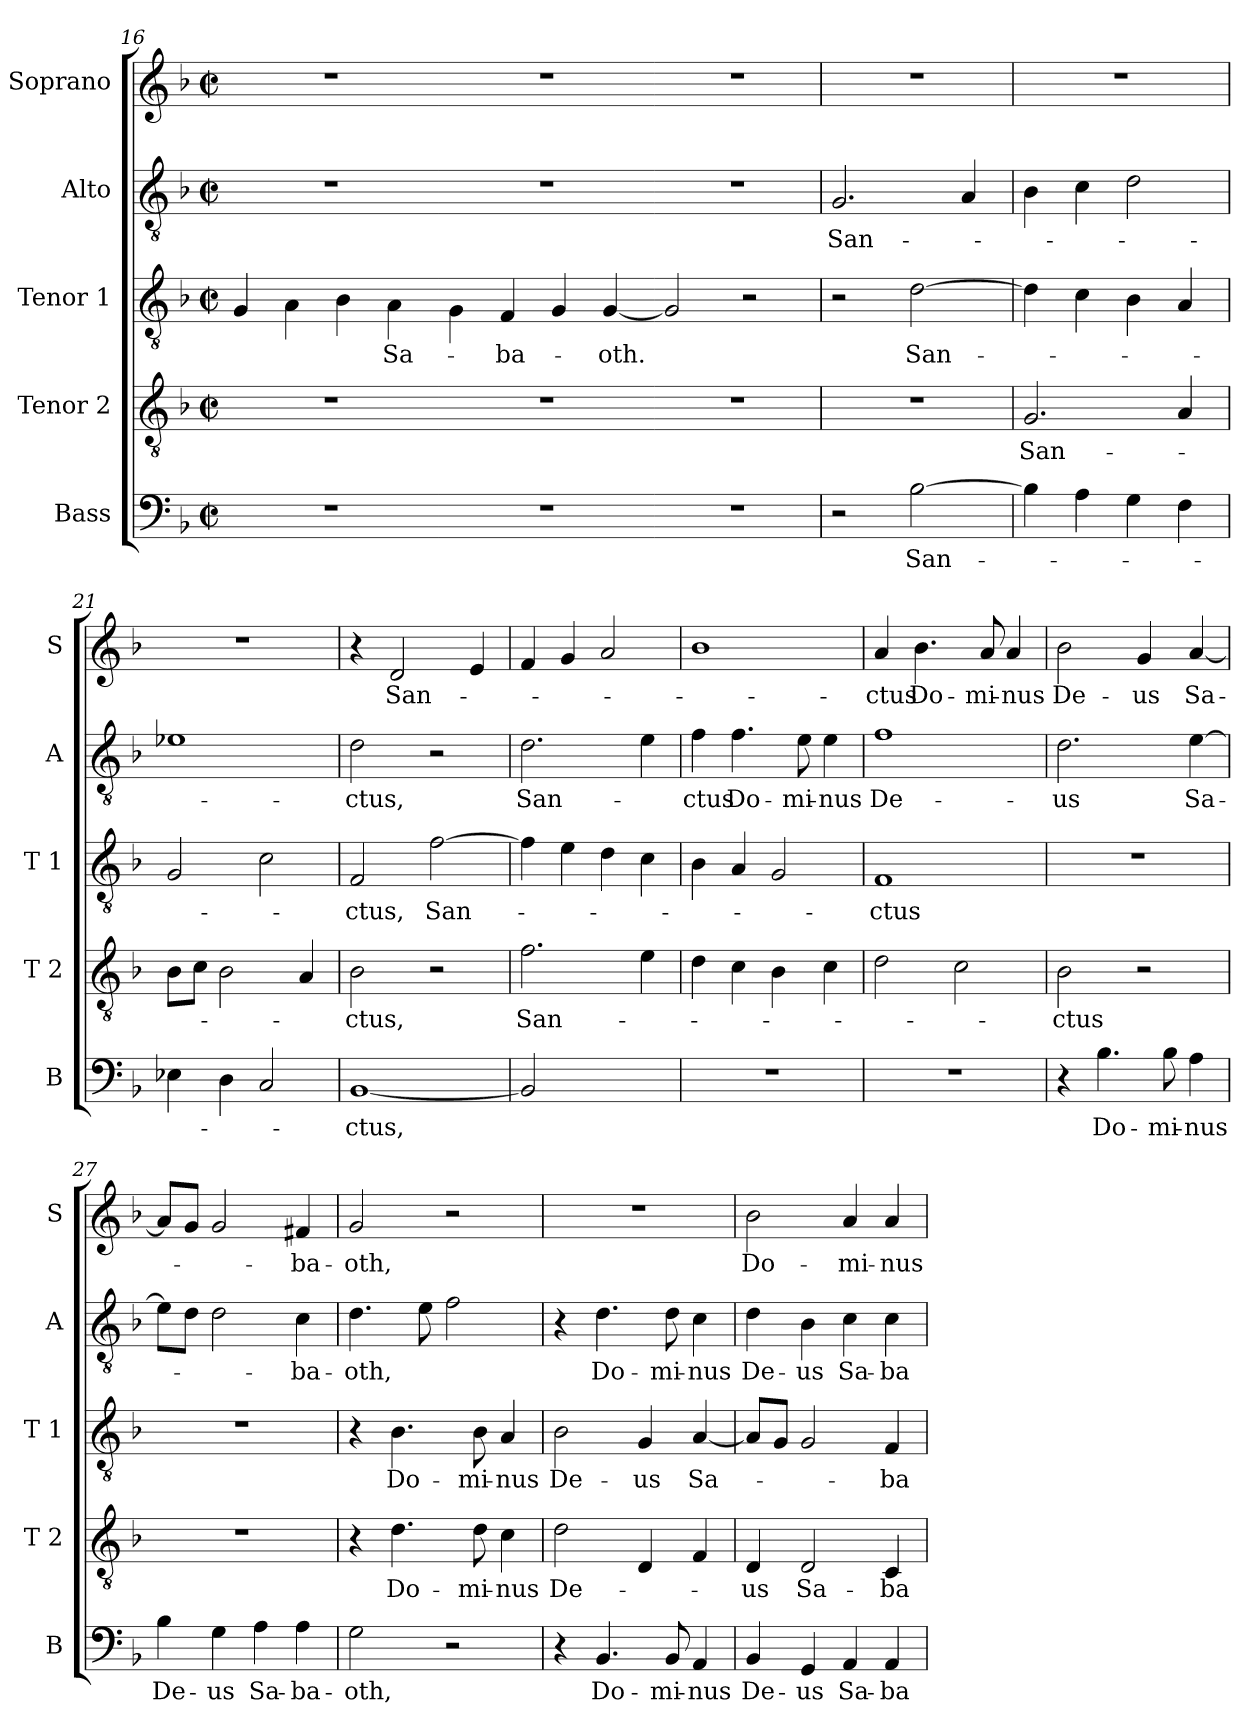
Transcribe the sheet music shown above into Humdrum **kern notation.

**kern	**text	**kern	**text	**kern	**text	**kern	**text	**kern	**text
*part5	*part5	*part4	*part4	*part3	*part3	*part2	*part2	*part1	*part1
*staff5	*staff5	*staff4	*staff4	*staff3	*staff3	*staff2	*staff2	*staff1	*staff1
*I"Bass	*	*I"Tenor 2	*	*I"Tenor 1	*	*I"Alto	*	*I"Soprano	*
*I'B	*	*I'T 2	*	*I'T 1	*	*I'A	*	*I'S	*
*clefF4	*	*clefGv2	*	*clefGv2	*	*clefGv2	*	*clefG2	*
*k[b-]	*	*k[b-]	*	*k[b-]	*	*k[b-]	*	*k[b-]	*
*F:	*	*F:	*	*F:	*	*F:	*	*F:	*
*M2/2	*	*M2/2	*	*M2/2	*	*M2/2	*	*M2/2	*
*met(c|)	*	*met(c|)	*	*met(c|)	*	*met(c|)	*	*met(c|)	*
=16	=16	=16	=16	=16	=16	=16	=16	=16	=16
1r	.	1r	.	4G/	.	1r	.	1r	.
.	.	.	.	4A\	.	.	.	.	.
.	.	.	.	4B-\	.	.	.	.	.
!	!	!	!	!	!LO:LY:b	!	!	!	!
.	.	.	.	4A\	Sa-	.	.	.	.
=17-	=17-	=17-	=17-	=17-	=17-	=17-	=17-	=17-	=17-
1r	.	1r	.	4G\	.	1r	.	1r	.
!	!	!	!	!	!LO:LY:b	!	!	!	!
.	.	.	.	4F/	-ba-	.	.	.	.
.	.	.	.	4G/	.	.	.	.	.
!	!	!	!	!	!LO:LY:b	!	!	!	!
.	.	.	.	[4G/	-oth.	.	.	.	.
=18-	=18-	=18-	=18-	=18-	=18-	=18-	=18-	=18-	=18-
1r	.	1r	.	2G/]	.	1r	.	1r	.
.	.	.	.	2r	.	.	.	.	.
!!LO:PB:g=z
=19	=19	=19	=19	=19	=19	=19	=19	=19	=19
!	!	!	!	!	!	!	!LO:LY:b	!	!
2r	.	1r	.	2r	.	2.G/	San-	1r	.
!	!LO:LY:b	!	!	!	!LO:LY:b	!	!	!	!
[2B-\	San-	.	.	[2d\	San-	.	.	.	.
.	.	.	.	.	.	4A/	.	.	.
=20	=20	=20	=20	=20	=20	=20	=20	=20	=20
!	!	!	!LO:LY:b	!	!	!	!	!	!
4B-\]	.	2.G/	San-	4d\]	.	4B-\	.	1r	.
4A\	.	.	.	4c\	.	4c\	.	.	.
4G\	.	.	.	4B-\	.	2d\	.	.	.
4F\	.	4A/	.	4A/	.	.	.	.	.
=21	=21	=21	=21	=21	=21	=21	=21	=21	=21
4E-X\	.	8B-\L	.	2G/	.	1e-X	.	1r	.
.	.	8c\J	.	.	.	.	.	.	.
4D\	.	2B-\	.	.	.	.	.	.	.
2C/	.	.	.	2c\	.	.	.	.	.
.	.	4A/	.	.	.	.	.	.	.
=22	=22	=22	=22	=22	=22	=22	=22	=22	=22
!	!LO:LY:b	!	!LO:LY:b	!	!LO:LY:b	!	!LO:LY:b	!	!
[1BB-	-ctus,	2B-\	-ctus,	2F/	-ctus,	2d\	-ctus,	4r	.
!	!	!	!	!	!	!	!	!	!LO:LY:b
.	.	.	.	.	.	.	.	2d/	San-
!	!	!	!	!	!LO:LY:b	!	!	!	!
.	.	2r	.	[2f\	San-	2r	.	.	.
.	.	.	.	.	.	.	.	4e/	.
=23	=23	=23	=23	=23	=23	=23	=23	=23	=23
!	!	!	!LO:LY:b	!	!	!	!LO:LY:b	!	!
2BB-/]	.	2.f\	San-	4f\]	.	2.d\	San-	4f/	.
.	.	.	.	4e\	.	.	.	4g/	.
2ryy	.	.	.	4d\	.	.	.	2a/	.
.	.	4e\	.	4c\	.	4e\	.	.	.
=24	=24	=24	=24	=24	=24	=24	=24	=24	=24
!	!	!	!	!	!	!	!LO:LY:b	!	!
1r	.	4d\	.	4B-\	.	4f\	-ctus	1b-	.
!	!	!	!	!	!	!	!LO:LY:b	!	!
.	.	4c\	.	4A/	.	4.f\	Do-	.	.
.	.	4B-\	.	2G/	.	.	.	.	.
!	!	!	!	!	!	!	!LO:LY:b	!	!
.	.	.	.	.	.	8e\	-mi-	.	.
!	!	!	!	!	!	!	!LO:LY:b	!	!
.	.	4c\	.	.	.	4e\	-nus	.	.
!!LO:LB:g=z
=25	=25	=25	=25	=25	=25	=25	=25	=25	=25
!	!	!	!	!	!LO:LY:b	!	!LO:LY:b	!	!LO:LY:b
1r	.	2d\	.	1F	-ctus	1f	De-	4a/	-ctus
!	!	!	!	!	!	!	!	!	!LO:LY:b
.	.	.	.	.	.	.	.	4.b-\	Do-
.	.	2c\	.	.	.	.	.	.	.
!	!	!	!	!	!	!	!	!	!LO:LY:b
.	.	.	.	.	.	.	.	8a/	-mi-
!	!	!	!	!	!	!	!	!	!LO:LY:b
.	.	.	.	.	.	.	.	4a/	-nus
=26	=26	=26	=26	=26	=26	=26	=26	=26	=26
!	!	!	!LO:LY:b	!	!	!	!LO:LY:b	!	!LO:LY:b
4r	.	2B-\	-ctus	1r	.	2.d\	-us	2b-\	De-
!	!LO:LY:b	!	!	!	!	!	!	!	!
4.B-\	Do-	.	.	.	.	.	.	.	.
!	!	!	!	!	!	!	!	!	!LO:LY:b
.	.	2r	.	.	.	.	.	4g/	-us
!	!LO:LY:b	!	!	!	!	!	!	!	!
8B-\	-mi-	.	.	.	.	.	.	.	.
!	!LO:LY:b	!	!	!	!	!	!LO:LY:b	!	!LO:LY:b
4A\	-nus	.	.	.	.	[4e\	Sa-	[4a/	Sa-
=27	=27	=27	=27	=27	=27	=27	=27	=27	=27
!	!LO:LY:b	!	!	!	!	!	!	!	!
4B-\	De-	1r	.	1r	.	8e\L]	.	8a/L]	.
.	.	.	.	.	.	8d\J	.	8g/J	.
!	!LO:LY:b	!	!	!	!	!	!	!	!
4G\	-us	.	.	.	.	2d\	.	2g/	.
!	!LO:LY:b	!	!	!	!	!	!	!	!
4A\	Sa-	.	.	.	.	.	.	.	.
!	!LO:LY:b	!	!	!	!	!	!LO:LY:b	!	!LO:LY:b
4A\	-ba-	.	.	.	.	4c\	-ba-	4f#X/	-ba-
=28	=28	=28	=28	=28	=28	=28	=28	=28	=28
!	!LO:LY:b	!	!	!	!	!	!LO:LY:b	!	!LO:LY:b
2G\	-oth,	4r	.	4r	.	4.d\	-oth,	2g/	-oth,
!	!	!	!LO:LY:b	!	!LO:LY:b	!	!	!	!
.	.	4.d\	Do-	4.B-\	Do-	.	.	.	.
.	.	.	.	.	.	8e\	.	.	.
2r	.	.	.	.	.	2f\	.	2r	.
!	!	!	!LO:LY:b	!	!LO:LY:b	!	!	!	!
.	.	8d\	-mi-	8B-\	-mi-	.	.	.	.
!	!	!	!LO:LY:b	!	!LO:LY:b	!	!	!	!
.	.	4c\	-nus	4A/	-nus	.	.	.	.
=29	=29	=29	=29	=29	=29	=29	=29	=29	=29
!	!	!	!LO:LY:b	!	!LO:LY:b	!	!	!	!
4r	.	2d\	De-	2B-\	De-	4r	.	1r	.
!	!LO:LY:b	!	!	!	!	!	!LO:LY:b	!	!
4.BB-/	Do-	.	.	.	.	4.d\	Do-	.	.
!	!	!	!	!	!LO:LY:b	!	!	!	!
.	.	4D/	.	4G/	-us	.	.	.	.
!	!LO:LY:b	!	!	!	!	!	!LO:LY:b	!	!
8BB-/	-mi-	.	.	.	.	8d\	-mi-	.	.
!	!LO:LY:b	!	!	!	!LO:LY:b	!	!LO:LY:b	!	!
4AA/	-nus	4F/	.	[4A/	Sa-	4c\	-nus	.	.
!!LO:LB:g=z
=30	=30	=30	=30	=30	=30	=30	=30	=30	=30
!	!LO:LY:b	!	!LO:LY:b	!	!	!	!LO:LY:b	!	!LO:LY:b
4BB-/	De-	4D/	-us	8A/L]	.	4d\	De-	2b-\	Do-
.	.	.	.	8G/J	.	.	.	.	.
!	!LO:LY:b	!	!LO:LY:b	!	!	!	!LO:LY:b	!	!
4GG/	-us	2D/	Sa-	2G/	.	4B-\	-us	.	.
!	!LO:LY:b	!	!	!	!	!	!LO:LY:b	!	!LO:LY:b
4AA/	Sa-	.	.	.	.	4c\	Sa-	4a/	-mi-
!	!LO:LY:b	!	!LO:LY:b	!	!LO:LY:b	!	!LO:LY:b	!	!LO:LY:b
4AA/	-ba-	4C/	-ba-	4F/	-ba-	4c\	-ba-	4a/	-nus
=	=	=	=	=	=	=	=	=	=
*-	*-	*-	*-	*-	*-	*-	*-	*-	*-
